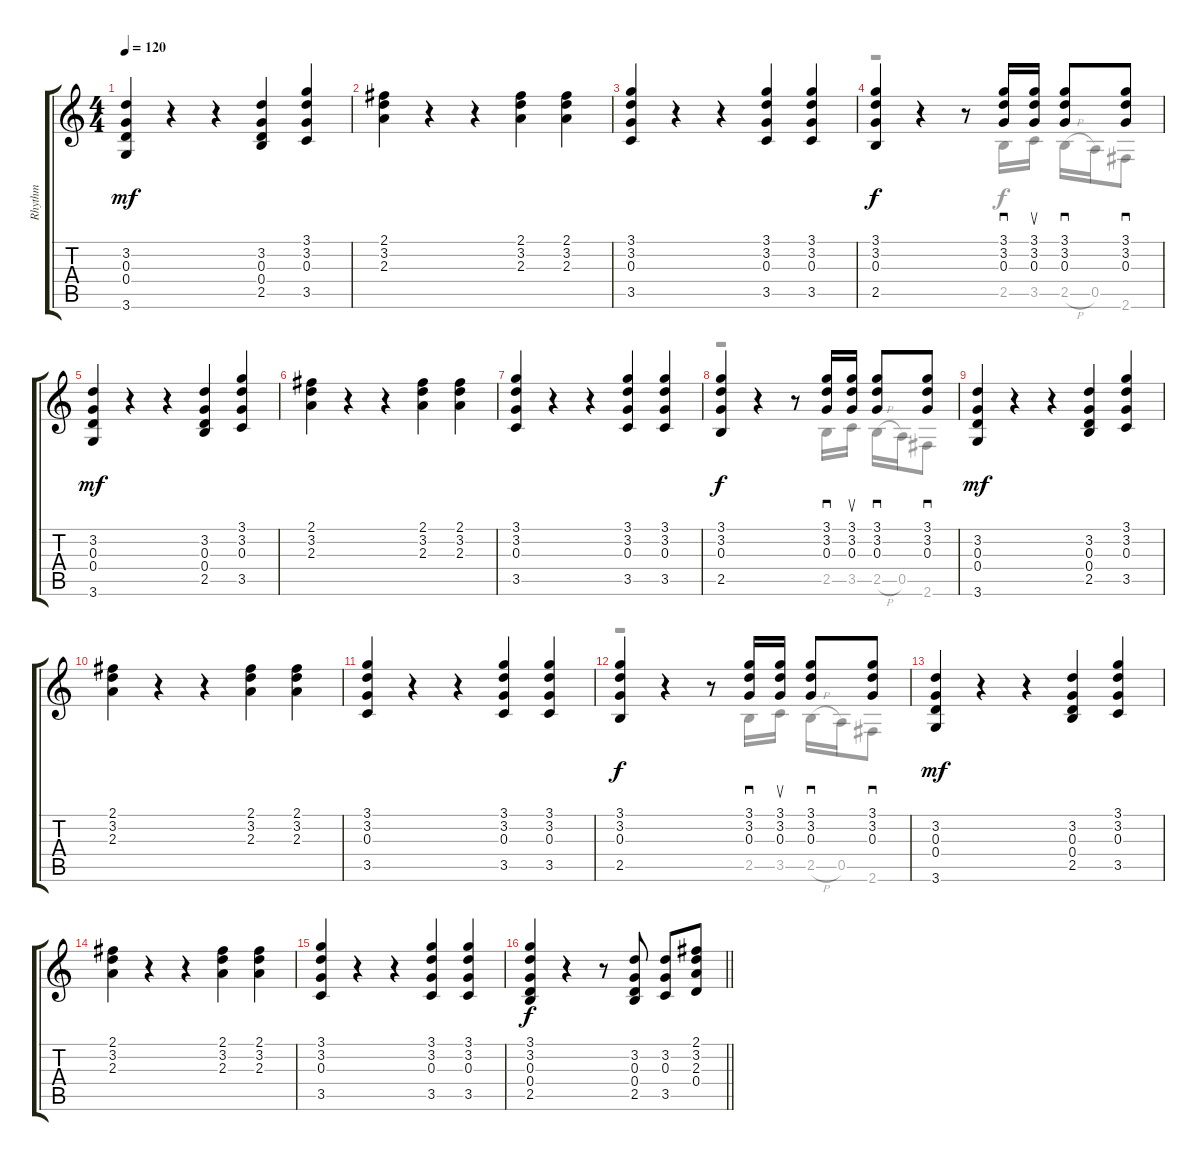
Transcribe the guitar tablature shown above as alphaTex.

\track ("Rhythm" "Rhythm") {instrument overdrivenguitar}
\staff {score tabs}
\tuning (E4 B3 G3 D3 A2 E2) {hide}
\voice
\ts (4 4)
\tempo 120
\clef g2
\ks c
(3.2 0.3 0.4 3.6).4{dy mf} r.4 r.4 (3.2 0.3 0.4 2.5).4 (3.1 3.2 0.3 3.5).4 |
(2.1 3.2 2.3).4 r.4 r.4 (2.1 3.2 2.3).4 (2.1 3.2 2.3).4 |
(3.1 3.2 0.3 3.5).4 r.4 r.4 (3.1 3.2 0.3 3.5).4 (3.1 3.2 0.3 3.5).4 |
(3.1 3.2 0.3 2.5).4{dy f} r.4 r.8 (3.1 3.2 0.3).16{sd} (3.1 3.2 0.3).16{su} (3.1 3.2 0.3).8{sd} (3.1 3.2 0.3).8{sd} |
(3.2 0.3 0.4 3.6).4{dy mf} r.4 r.4 (3.2 0.3 0.4 2.5).4 (3.1 3.2 0.3 3.5).4 |
(2.1 3.2 2.3).4 r.4 r.4 (2.1 3.2 2.3).4 (2.1 3.2 2.3).4 |
(3.1 3.2 0.3 3.5).4 r.4 r.4 (3.1 3.2 0.3 3.5).4 (3.1 3.2 0.3 3.5).4 |
(3.1 3.2 0.3 2.5).4{dy f} r.4 r.8 (3.1 3.2 0.3).16{sd} (3.1 3.2 0.3).16{su} (3.1 3.2 0.3).8{sd} (3.1 3.2 0.3).8{sd} |
(3.2 0.3 0.4 3.6).4{dy mf} r.4 r.4 (3.2 0.3 0.4 2.5).4 (3.1 3.2 0.3 3.5).4 |
(2.1 3.2 2.3).4 r.4 r.4 (2.1 3.2 2.3).4 (2.1 3.2 2.3).4 |
(3.1 3.2 0.3 3.5).4 r.4 r.4 (3.1 3.2 0.3 3.5).4 (3.1 3.2 0.3 3.5).4 |
(3.1 3.2 0.3 2.5).4{dy f} r.4 r.8 (3.1 3.2 0.3).16{sd} (3.1 3.2 0.3).16{su} (3.1 3.2 0.3).8{sd} (3.1 3.2 0.3).8{sd} |
(3.2 0.3 0.4 3.6).4{dy mf} r.4 r.4 (3.2 0.3 0.4 2.5).4 (3.1 3.2 0.3 3.5).4 |
(2.1 3.2 2.3).4 r.4 r.4 (2.1 3.2 2.3).4 (2.1 3.2 2.3).4 |
(3.1 3.2 0.3 3.5).4 r.4 r.4 (3.1 3.2 0.3 3.5).4 (3.1 3.2 0.3 3.5).4 |
\barLineRight lightlight
(3.1 3.2 0.3 0.4 2.5).4{dy f} r.4 r.8 (3.2 0.3 0.4 2.5).8 (3.2 0.3 3.5).8 (2.1 3.2 2.3 0.4).8
\voice
\clef g2
\ottava regular
\simile none
\ks c
|
|
|
r.2 r.8 2.5.16 3.5.16 2.5{h}.16 0.5.16 2.6.8 |
|
|
|
r.2 r.8 2.5.16 3.5.16 2.5{h}.16 0.5.16 2.6.8 |
|
|
|
r.2 r.8 2.5.16 3.5.16 2.5{h}.16 0.5.16 2.6.8 |
|
|
|
\barLineRight lightlight
